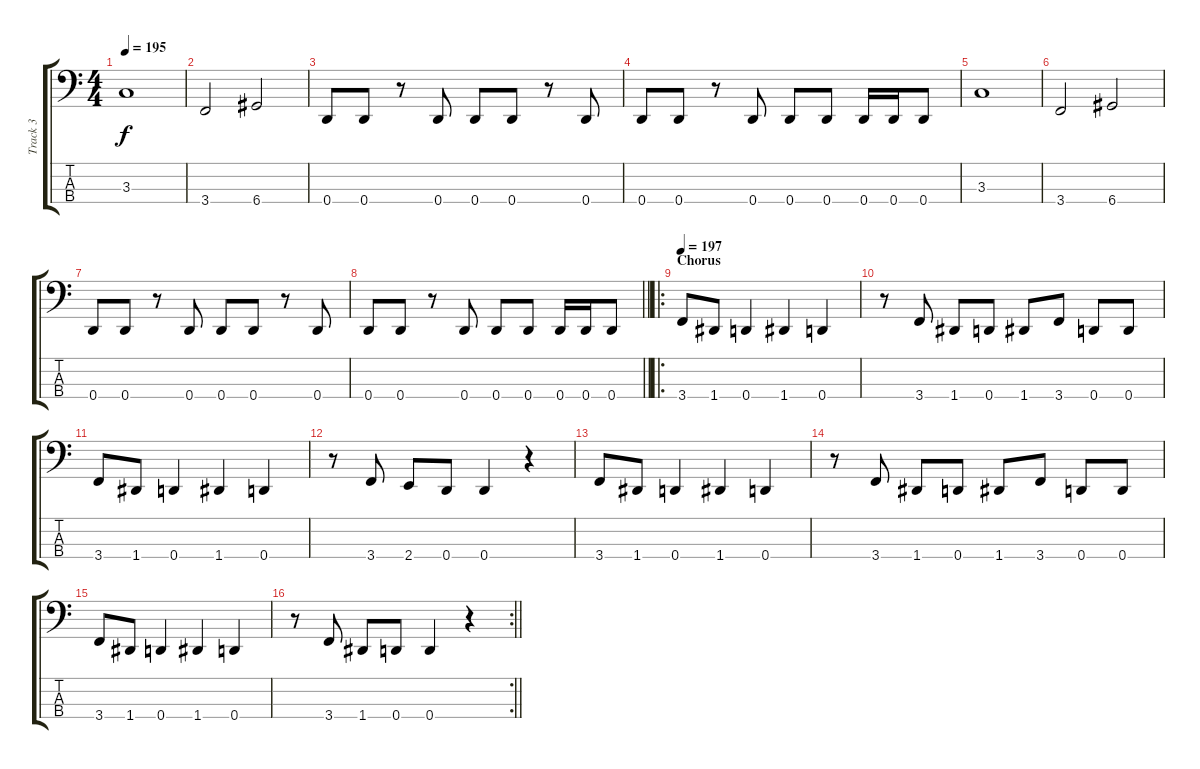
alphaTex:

\track ("Track 3" "Track 3") {instrument electricbasspick}
\staff {score tabs}
\tuning (G2 D2 A1 D1) {hide}
\ts (4 4)
\tempo 195
\clef f4
\ks c
3.3.1{dy f} |
3.4.2 6.4.2 |
0.4.8 0.4.8 r.8 0.4.8 0.4.8 0.4.8 r.8 0.4.8 |
0.4.8 0.4.8 r.8 0.4.8 0.4.8 0.4.8 0.4.16 0.4.16 0.4.8 |
3.3.1 |
3.4.2 6.4.2 |
0.4.8 0.4.8 r.8 0.4.8 0.4.8 0.4.8 r.8 0.4.8 |
\barLineRight lightlight
0.4.8 0.4.8 r.8 0.4.8 0.4.8 0.4.8 0.4.16 0.4.16 0.4.8 |
\ro
\section ("" "Chorus")
\tempo 197
3.4.8 1.4.8 0.4.4 1.4.4 0.4.4 |
r.8 3.4.8 1.4.8 0.4.8 1.4.8 3.4.8 0.4.8 0.4.8 |
3.4.8 1.4.8 0.4.4 1.4.4 0.4.4 |
r.8 3.4.8 2.4.8 0.4.8 0.4.4 r.4 |
3.4.8 1.4.8 0.4.4 1.4.4 0.4.4 |
r.8 3.4.8 1.4.8 0.4.8 1.4.8 3.4.8 0.4.8 0.4.8 |
3.4.8 1.4.8 0.4.4 1.4.4 0.4.4 |
\rc 2
\barLineRight lightlight
r.8 3.4.8 1.4.8 0.4.8 0.4.4 r.4
